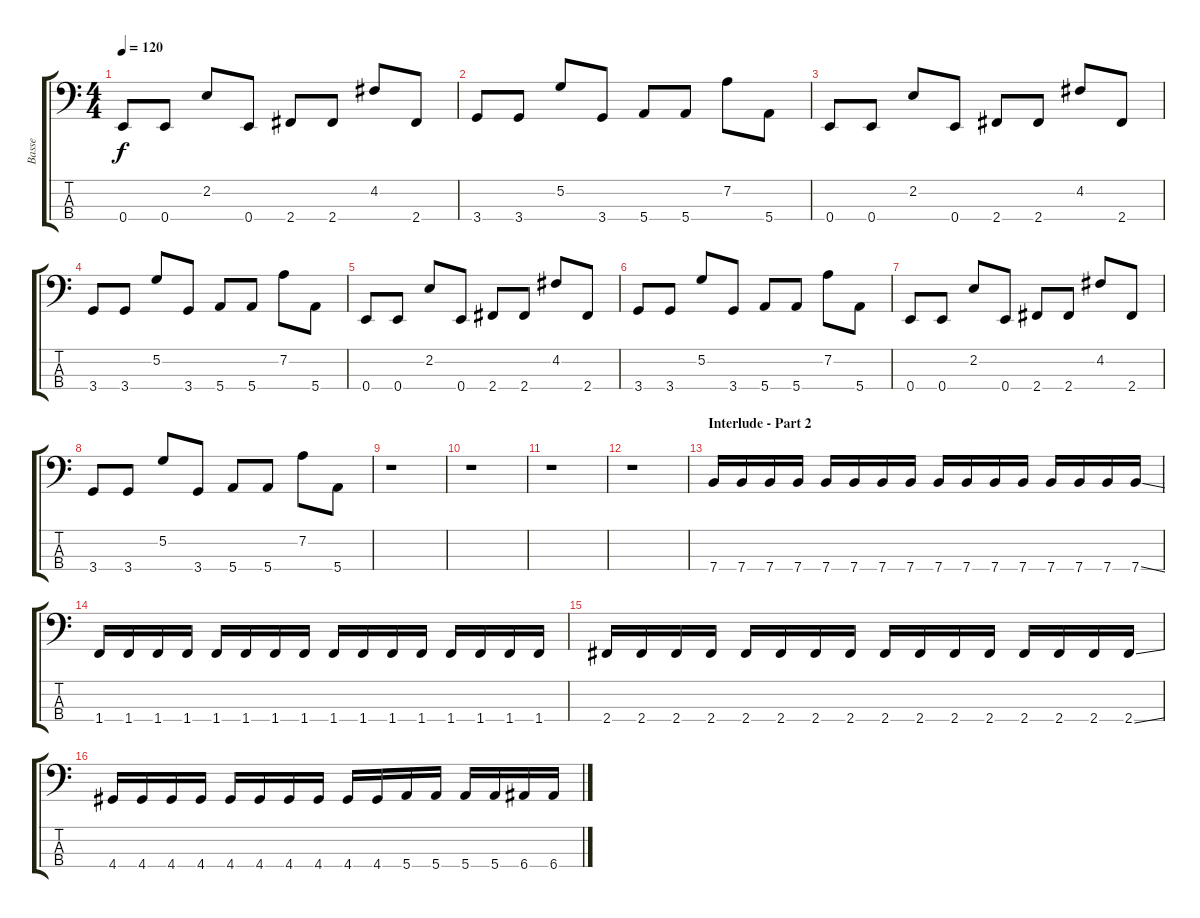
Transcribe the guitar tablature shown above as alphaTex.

\track ("Basse" "Basse") {instrument synthbass2}
\staff {score tabs}
\tuning (G2 D2 A1 E1) {hide}
\ts (4 4)
\tempo 120
\clef f4
\ks c
0.4.8{dy f} 0.4.8 2.2.8 0.4.8 2.4.8 2.4.8 4.2.8 2.4.8 |
3.4.8 3.4.8 5.2.8 3.4.8 5.4.8 5.4.8 7.2.8 5.4.8 |
0.4.8 0.4.8 2.2.8 0.4.8 2.4.8 2.4.8 4.2.8 2.4.8 |
3.4.8 3.4.8 5.2.8 3.4.8 5.4.8 5.4.8 7.2.8 5.4.8 |
0.4.8 0.4.8 2.2.8 0.4.8 2.4.8 2.4.8 4.2.8 2.4.8 |
3.4.8 3.4.8 5.2.8 3.4.8 5.4.8 5.4.8 7.2.8 5.4.8 |
0.4.8 0.4.8 2.2.8 0.4.8 2.4.8 2.4.8 4.2.8 2.4.8 |
3.4.8 3.4.8 5.2.8 3.4.8 5.4.8 5.4.8 7.2.8 5.4.8 |
r.1 |
r.1 |
r.1 |
r.1 |
\section ("" "Interlude - Part 2")
7.4.16 7.4.16 7.4.16 7.4.16 7.4.16 7.4.16 7.4.16 7.4.16 7.4.16 7.4.16 7.4.16 7.4.16 7.4.16 7.4.16 7.4.16 7.4{ss}.16 |
1.4.16 1.4.16 1.4.16 1.4.16 1.4.16 1.4.16 1.4.16 1.4.16 1.4.16 1.4.16 1.4.16 1.4.16 1.4.16 1.4.16 1.4.16 1.4.16 |
2.4.16 2.4.16 2.4.16 2.4.16 2.4.16 2.4.16 2.4.16 2.4.16 2.4.16 2.4.16 2.4.16 2.4.16 2.4.16 2.4.16 2.4.16 2.4{ss}.16 |
4.4.16 4.4.16 4.4.16 4.4.16 4.4.16 4.4.16 4.4.16 4.4.16 4.4.16 4.4.16 5.4.16 5.4.16 5.4.16 5.4.16 6.4.16 6.4.16
